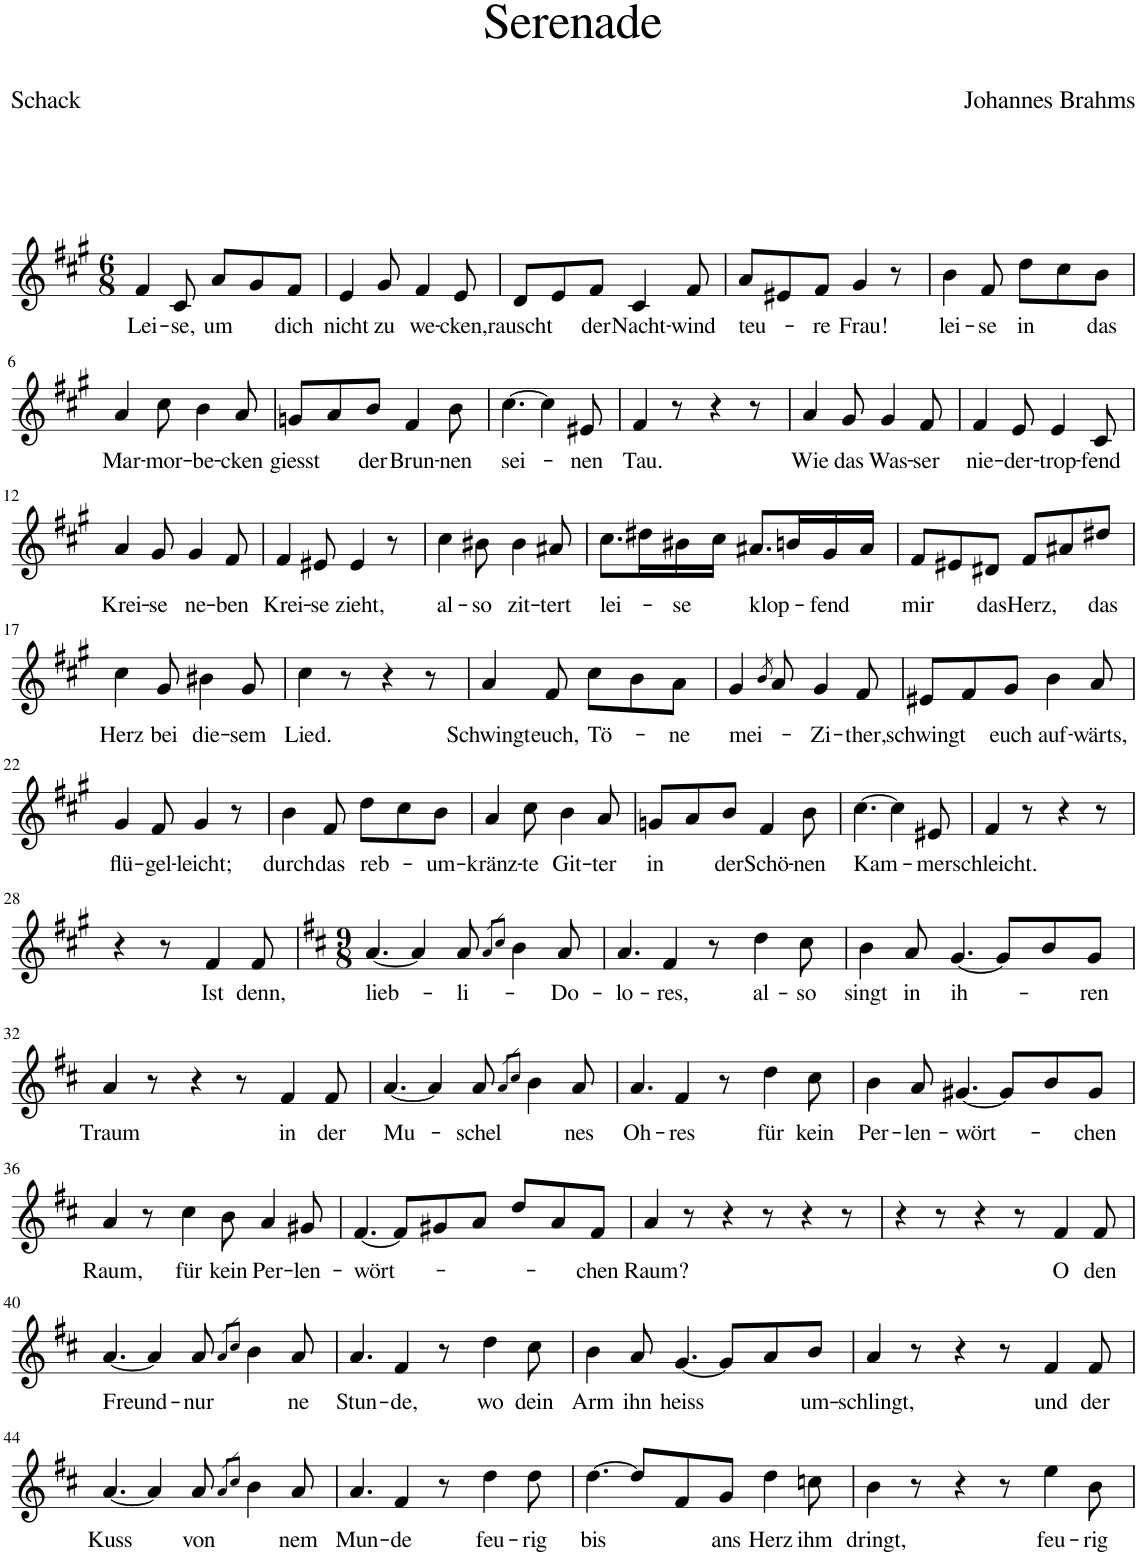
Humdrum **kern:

**kern	**text
*part1	*part1
*staff1	*staff1
*I"Piano	*
*I'Pno	*
*clefG2	*
*k[f#c#g#]	*
*M6/8	*
=1	=1
!	!LO:LY:b
4f#/	Lei-
!	!LO:LY:b
8c#/	-se,
!	!LO:LY:b
8a/L	um
8g#/	.
!	!LO:LY:b
8f#/J	dich
=2	=2
!	!LO:LY:b
4e/	nicht
!	!LO:LY:b
8g#/	zu
!	!LO:LY:b
4f#/	we-
!	!LO:LY:b
8e/	-cken,
=3	=3
!	!LO:LY:b
8d/L	rauscht
8e/	.
!	!LO:LY:b
8f#/J	der
!	!LO:LY:b
4c#/	Nacht-
!	!LO:LY:b
8f#/	-wind
=4	=4
!	!LO:LY:b
8a/L	teu-
8e#X/	.
!	!LO:LY:b
8f#/J	-re
!	!LO:LY:b
4g#/	Frau!
8r	.
=5	=5
!	!LO:LY:b
4b\	lei-
!	!LO:LY:b
8f#/	-se
!	!LO:LY:b
8dd\L	in
8cc#\	.
!	!LO:LY:b
8b\J	das
!!LO:LB:g=z
=6	=6
!	!LO:LY:b
4a/	Mar-
!	!LO:LY:b
8cc#\	-mor-
!	!LO:LY:b
4b\	-be-
!	!LO:LY:b
8a/	-cken
=7	=7
!	!LO:LY:b
8gn/L	giesst
8a/	.
!	!LO:LY:b
8b/J	der
!	!LO:LY:b
4f#/	Brun-
!	!LO:LY:b
8b\	-nen
=8	=8
!	!LO:LY:b
[4.cc#\	sei-
4cc#\]	.
!	!LO:LY:b
8e#X/	-nen
=9	=9
!	!LO:LY:b
4f#/	Tau.
8r	.
4r	.
8r	.
=10	=10
!	!LO:LY:b
4a/	Wie
!	!LO:LY:b
8g#/	das
!	!LO:LY:b
4g#/	Was-
!	!LO:LY:b
8f#/	-ser
=11	=11
!	!LO:LY:b
4f#/	nie-
!	!LO:LY:b
8e/	-der-
!	!LO:LY:b
4e/	-trop-
!	!LO:LY:b
8c#/	-fend
!!LO:LB:g=z
=12	=12
!	!LO:LY:b
4a/	Krei-
!	!LO:LY:b
8g#/	-se
!	!LO:LY:b
4g#/	ne-
!	!LO:LY:b
8f#/	-ben
=13	=13
!	!LO:LY:b
4f#/	Krei-
!	!LO:LY:b
8e#X/	-se
!	!LO:LY:b
4e#/	zieht,
8r	.
=14	=14
!	!LO:LY:b
4cc#\	al-
!	!LO:LY:b
8b#X\	-so
!	!LO:LY:b
4b#\	zit-
!	!LO:LY:b
8a#X/	-tert
=15	=15
!	!LO:LY:b
8.cc#\L	lei-
16dd#X\L	.
!	!LO:LY:b
16b#X\	-se
16cc#\JJ	.
!	!LO:LY:b
8.a#X/L	klop-
16bn/L	.
!	!LO:LY:b
16g#/	-fend
16a#/JJ	.
=16	=16
!	!LO:LY:b
8f#/L	mir
8e#X/	.
!	!LO:LY:b
8d#X/J	das
!	!LO:LY:b
8f#/L	Herz,
8a#X/	.
!	!LO:LY:b
8dd#X/J	das
!!LO:LB:g=z
=17	=17
!	!LO:LY:b
4cc#\	Herz
!	!LO:LY:b
8g#/	bei
!	!LO:LY:b
4b#X\	die-
!	!LO:LY:b
8g#/	-sem
=18	=18
!	!LO:LY:b
4cc#\	Lied.
8r	.
4r	.
8r	.
=19	=19
!	!LO:LY:b
4a/	Schwingt
!	!LO:LY:b
8f#/	euch,
!	!LO:LY:b
8cc#\L	Tö-
8b\	.
!	!LO:LY:b
8a\J	-ne
=20	=20
!	!LO:LY:b
4g#/	mei-
8qb/	.
8a/	.
!	!LO:LY:b
4g#/	Zi-
!	!LO:LY:b
8f#/	-ther,
=21	=21
!	!LO:LY:b
8e#X/L	schwingt
8f#/	.
!	!LO:LY:b
8g#/J	euch
!	!LO:LY:b
4b\	auf-
!	!LO:LY:b
8a/	-wärts,
!!LO:LB:g=z
=22	=22
!	!LO:LY:b
4g#/	flü-
!	!LO:LY:b
8f#/	-gel-
!	!LO:LY:b
4g#/	-leicht;
8r	.
=23	=23
!	!LO:LY:b
4b\	durch
!	!LO:LY:b
8f#/	das
!	!LO:LY:b
8dd\L	reb-
8cc#\	.
!	!LO:LY:b
8b\J	-um-
=24	=24
!	!LO:LY:b
4a/	kränz-
!	!LO:LY:b
8cc#\	-te
!	!LO:LY:b
4b\	Git-
!	!LO:LY:b
8a/	-ter
=25	=25
!	!LO:LY:b
8gn/L	in
8a/	.
!	!LO:LY:b
8b/J	der
!	!LO:LY:b
4f#/	Schö-
!	!LO:LY:b
8b\	-nen
=26	=26
!	!LO:LY:b
[4.cc#\	Kam-
4cc#\]	.
!	!LO:LY:b
8e#X/	-mer
=27	=27
!	!LO:LY:b
4f#/	schleicht.
8r	.
4r	.
8r	.
!!LO:LB:g=z
=28	=28
4r	.
8r	.
!	!LO:LY:b
4f#/	Ist
!	!LO:LY:b
8f#/	denn,
=29	=29
*k[f#c#]	*
*M9/8	*
!	!LO:LY:b
[4.a/	lieb-
4a/]	.
!	!LO:LY:b
8a/	-li-
8qa/L	.
8qcc#/J	.
4b\	.
!	!LO:LY:b
8a/	Do-
=30	=30
!	!LO:LY:b
4.a/	-lo-
!	!LO:LY:b
4f#/	-res,
8r	.
!	!LO:LY:b
4dd\	al-
!	!LO:LY:b
8cc#\	-so
=31	=31
!	!LO:LY:b
4b\	singt
!	!LO:LY:b
8a/	in
!	!LO:LY:b
[4.g/	ih-
8g/L]	.
8b/	.
!	!LO:LY:b
8g/J	-ren
!!LO:LB:g=z
=32	=32
!	!LO:LY:b
4a/	Traum
8r	.
4r	.
8r	.
!	!LO:LY:b
4f#/	in
!	!LO:LY:b
8f#/	der
=33	=33
!	!LO:LY:b
[4.a/	Mu-
4a/]	.
!	!LO:LY:b
8a/	-schel
8qa/L	.
8qcc#/J	.
4b\	.
!	!LO:LY:b
8a/	-nes
=34	=34
!	!LO:LY:b
4.a/	Oh-
!	!LO:LY:b
4f#/	-res
8r	.
!	!LO:LY:b
4dd\	für
!	!LO:LY:b
8cc#\	kein
=35	=35
!	!LO:LY:b
4b\	Per-
!	!LO:LY:b
8a/	-len-
!	!LO:LY:b
[4.g#X/	-wört-
8g#/L]	.
8b/	.
!	!LO:LY:b
8g#/J	-chen
!!LO:LB:g=z
=36	=36
!	!LO:LY:b
4a/	Raum,
8r	.
!	!LO:LY:b
4cc#\	für
!	!LO:LY:b
8b\	kein
!	!LO:LY:b
4a/	Per-
!	!LO:LY:b
8g#X/	-len-
=37	=37
!	!LO:LY:b
[4.f#/	-wört-
8f#/L]	.
8g#X/	.
8a/J	.
8dd/L	.
8a/	.
!	!LO:LY:b
8f#/J	-chen
=38	=38
!	!LO:LY:b
4a/	Raum?
8r	.
4r	.
8r	.
4r	.
8r	.
=39	=39
4r	.
8r	.
4r	.
8r	.
!	!LO:LY:b
4f#/	O
!	!LO:LY:b
8f#/	den
!!LO:LB:g=z
=40	=40
!	!LO:LY:b
[4.a/	Freund-
4a/]	.
!	!LO:LY:b
8a/	nur
8qa/L	.
8qcc#/J	.
4b\	.
!	!LO:LY:b
8a/	-ne
=41	=41
!	!LO:LY:b
4.a/	Stun-
!	!LO:LY:b
4f#/	-de,
8r	.
!	!LO:LY:b
4dd\	wo
!	!LO:LY:b
8cc#\	dein
=42	=42
!	!LO:LY:b
4b\	Arm
!	!LO:LY:b
8a/	ihn
!	!LO:LY:b
[4.g/	heiss
8g/L]	.
8a/	.
!	!LO:LY:b
8b/J	um-
=43	=43
!	!LO:LY:b
4a/	-schlingt,
8r	.
4r	.
8r	.
!	!LO:LY:b
4f#/	und
!	!LO:LY:b
8f#/	der
!!LO:LB:g=z
=44	=44
!	!LO:LY:b
[4.a/	Kuss
4a/]	.
!	!LO:LY:b
8a/	von
8qa/L	.
8qcc#/J	.
4b\	.
!	!LO:LY:b
8a/	-nem
=45	=45
!	!LO:LY:b
4.a/	Mun-
!	!LO:LY:b
4f#/	-de
8r	.
!	!LO:LY:b
4dd\	feu-
!	!LO:LY:b
8dd\	-rig
=46	=46
!	!LO:LY:b
[4.dd\	bis
8dd/L]	.
8f#/	.
!	!LO:LY:b
8g/J	ans
!	!LO:LY:b
4dd\	Herz
!	!LO:LY:b
8ccn\	ihm
=47	=47
!	!LO:LY:b
4b\	dringt,
8r	.
4r	.
8r	.
!	!LO:LY:b
4ee\	feu-
!	!LO:LY:b
8b\	-rig
=	=
*-	*-
